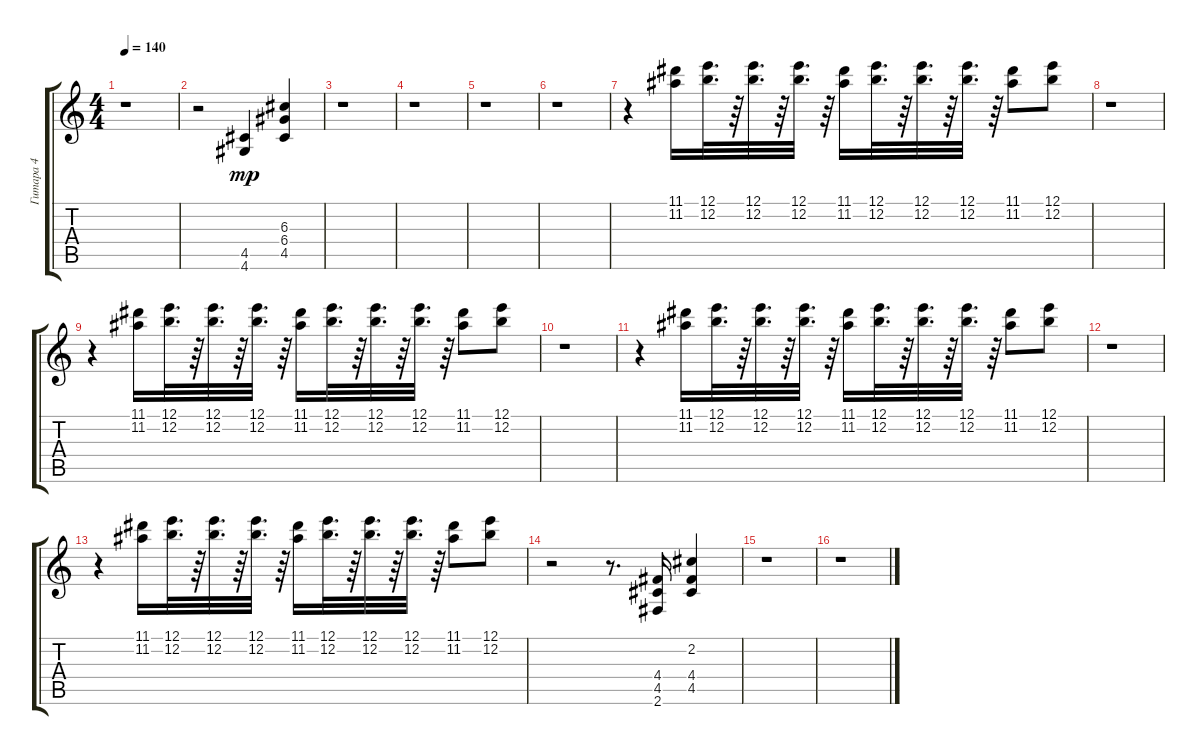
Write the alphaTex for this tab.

\track ("Гитара 4" "Гитара 4") {instrument distortionguitar}
\staff {score tabs}
\tuning (E4 B3 G3 D3 A2 E2) {hide}
\ts (4 4)
\tempo 140
\clef g2
\ks c
r.1{dy mp} |
r.2 (4.5 4.6).4 (6.3 6.4 4.5).4 |
r.1 |
r.1 |
r.1 |
r.1 |
r.4 (11.1 11.2).16 (12.1 12.2).32{d} r.64 (12.1 12.2).32{d} r.64 (12.1 12.2).32{d} r.64 (11.1 11.2).16 (12.1 12.2).32{d} r.64 (12.1 12.2).32{d} r.64 (12.1 12.2).32{d} r.64 (11.1 11.2).8 (12.1 12.2).8 |
r.1 |
r.4 (11.1 11.2).16 (12.1 12.2).32{d} r.64 (12.1 12.2).32{d} r.64 (12.1 12.2).32{d} r.64 (11.1 11.2).16 (12.1 12.2).32{d} r.64 (12.1 12.2).32{d} r.64 (12.1 12.2).32{d} r.64 (11.1 11.2).8 (12.1 12.2).8 |
r.1 |
r.4 (11.1 11.2).16 (12.1 12.2).32{d} r.64 (12.1 12.2).32{d} r.64 (12.1 12.2).32{d} r.64 (11.1 11.2).16 (12.1 12.2).32{d} r.64 (12.1 12.2).32{d} r.64 (12.1 12.2).32{d} r.64 (11.1 11.2).8 (12.1 12.2).8 |
r.1 |
r.4 (11.1 11.2).16 (12.1 12.2).32{d} r.64 (12.1 12.2).32{d} r.64 (12.1 12.2).32{d} r.64 (11.1 11.2).16 (12.1 12.2).32{d} r.64 (12.1 12.2).32{d} r.64 (12.1 12.2).32{d} r.64 (11.1 11.2).8 (12.1 12.2).8 |
r.2 r.8{d} (4.4 4.5 2.6).16 (2.2 4.4 4.5).4 |
r.1 |
r.1
